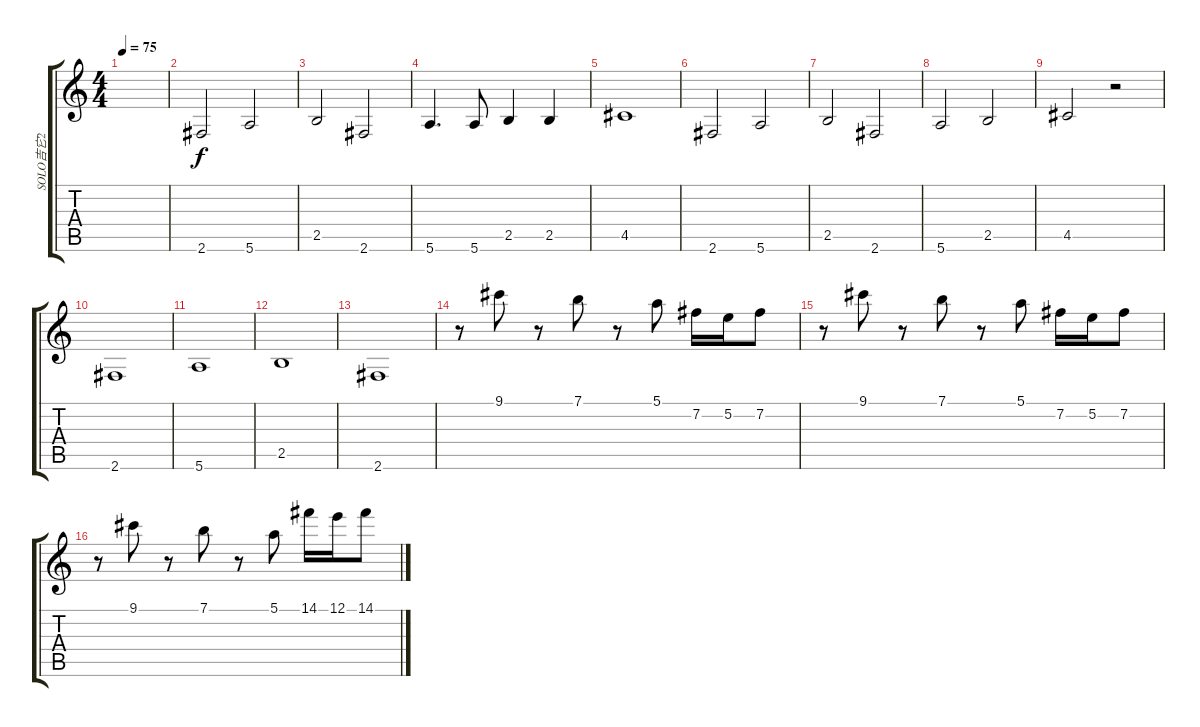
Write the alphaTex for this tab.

\track ("SOLO吉它2" "SOLO吉它2") {instrument overdrivenguitar}
\staff {score tabs}
\tuning (E4 B3 G3 D3 A2 E2) {hide}
\ts (4 4)
\tempo 75
\clef g2
\ks c
|
2.6.2 5.6.2 |
2.5.2 2.6.2 |
5.6.4{d} 5.6.8 2.5.4 2.5.4 |
4.5.1 |
2.6.2 5.6.2 |
2.5.2 2.6.2 |
5.6.2 2.5.2 |
4.5.2 r.2 |
2.6.1 |
5.6.1 |
2.5.1 |
2.6.1 |
r.8 9.1.8 r.8 7.1.8 r.8 5.1.8 7.2.16 5.2.16 7.2.8 |
r.8 9.1.8 r.8 7.1.8 r.8 5.1.8 7.2.16 5.2.16 7.2.8 |
r.8 9.1.8 r.8 7.1.8 r.8 5.1.8 14.1.16 12.1.16 14.1.8
